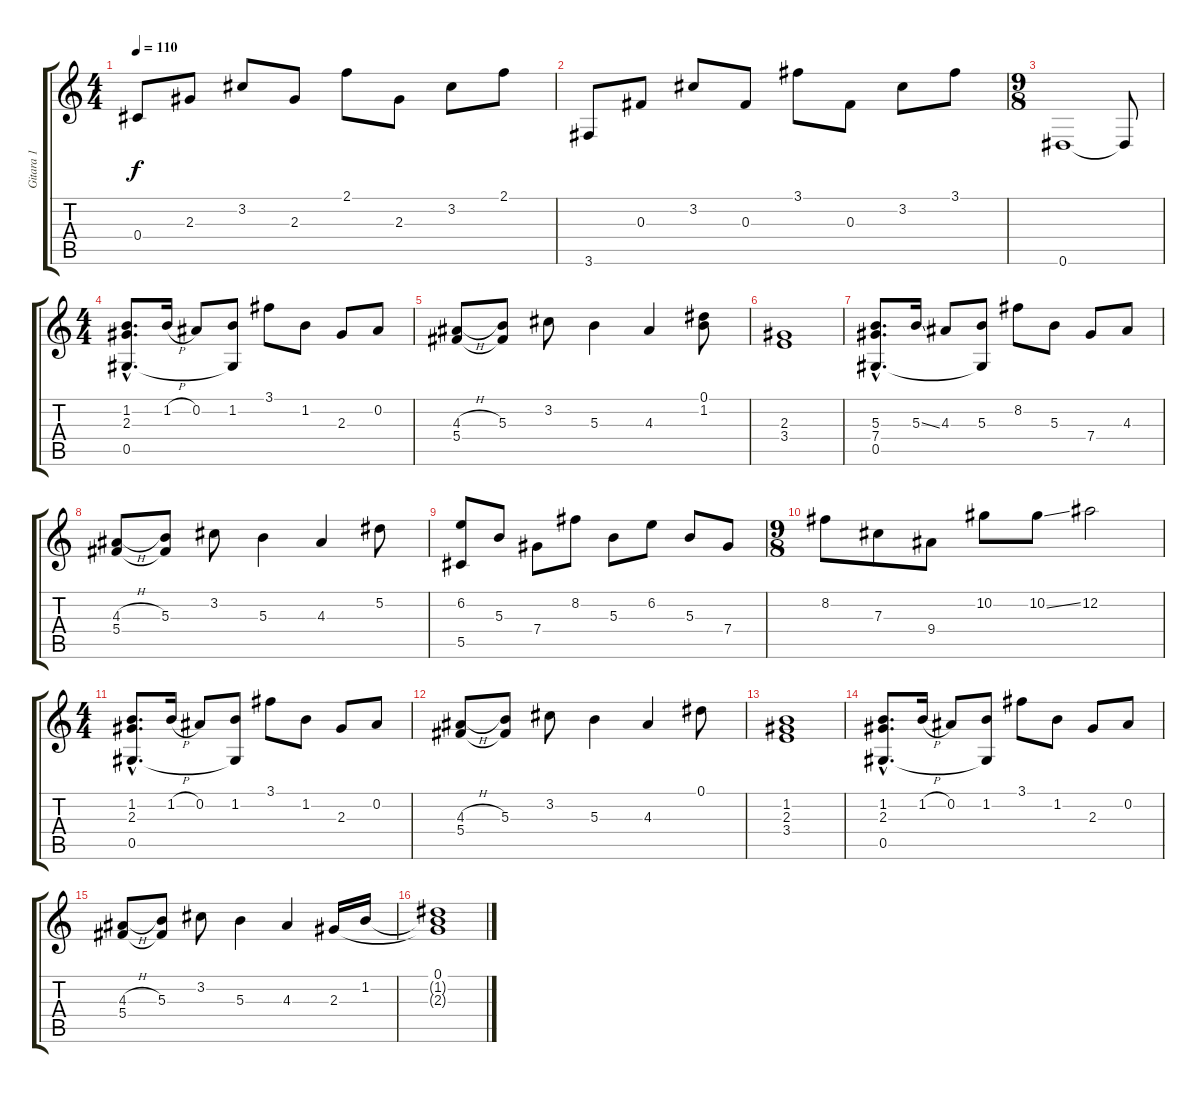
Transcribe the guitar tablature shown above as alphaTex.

\track ("Gitara 1" "Gitara 1") {instrument acousticguitarnylon}
\staff {score tabs}
\tuning (Eb4 Bb3 Gb3 Db3 Ab2 Eb2) {hide}
\ts (4 4)
\tempo 110
\clef g2
\ks c
0.4.8{dy f} 2.3.8 3.2.8 2.3.8 2.1.8 2.3.8 3.2.8 2.1.8 |
3.6.8 0.3.8 3.2.8 0.3.8 3.1.8 0.3.8 3.2.8 3.1.8 |
\ts (9 8)
0.6.1 0.6{t}.8 |
\ts (4 4)
(1.2{hac} 2.3{hac} 0.5{hac}).8{d} 1.2{h}.16 0.2.8 (1.2 0.5{t}).8 3.1.8 1.2.8 2.3.8 0.2.8 |
(4.3{h} 5.4).8 (5.3 5.4{t}).8 3.2.8 5.3.4 4.3.4 (0.1 1.2).8 |
(2.3 3.4).1 |
(5.3{hac} 7.4{hac} 0.5{hac}).8{d} 5.3{ss}.16 4.3.8 (5.3 0.5{t}).8 8.2.8 5.3.8 7.4.8 4.3.8 |
(4.3{h} 5.4).8 (5.3 5.4{t}).8 3.2.8 5.3.4 4.3.4 5.2.8 |
(6.2 5.5).8 5.3.8 7.4.8 8.2.8 5.3.8 6.2.8 5.3.8 7.4.8 |
\ts (9 8)
8.2.8 7.3.8 9.4.8 10.2.8 10.2{ss}.8 12.2.2 |
\ts (4 4)
(1.2{hac} 2.3{hac} 0.5{hac}).8{d} 1.2{h}.16 0.2.8 (1.2 0.5{t}).8 3.1.8 1.2.8 2.3.8 0.2.8 |
(4.3{h} 5.4).8 (5.3 5.4{t}).8 3.2.8 5.3.4 4.3.4 0.1.8 |
(1.2 2.3 3.4).1 |
(1.2{hac} 2.3{hac} 0.5{hac}).8{d} 1.2{h}.16 0.2.8 (1.2 0.5{t}).8 3.1.8 1.2.8 2.3.8 0.2.8 |
(4.3{h} 5.4).8 (5.3 5.4{t}).8 3.2.8 5.3.4 4.3.4 2.3.16 1.2.16 |
(0.1 1.2{t} 2.3{t}).1
